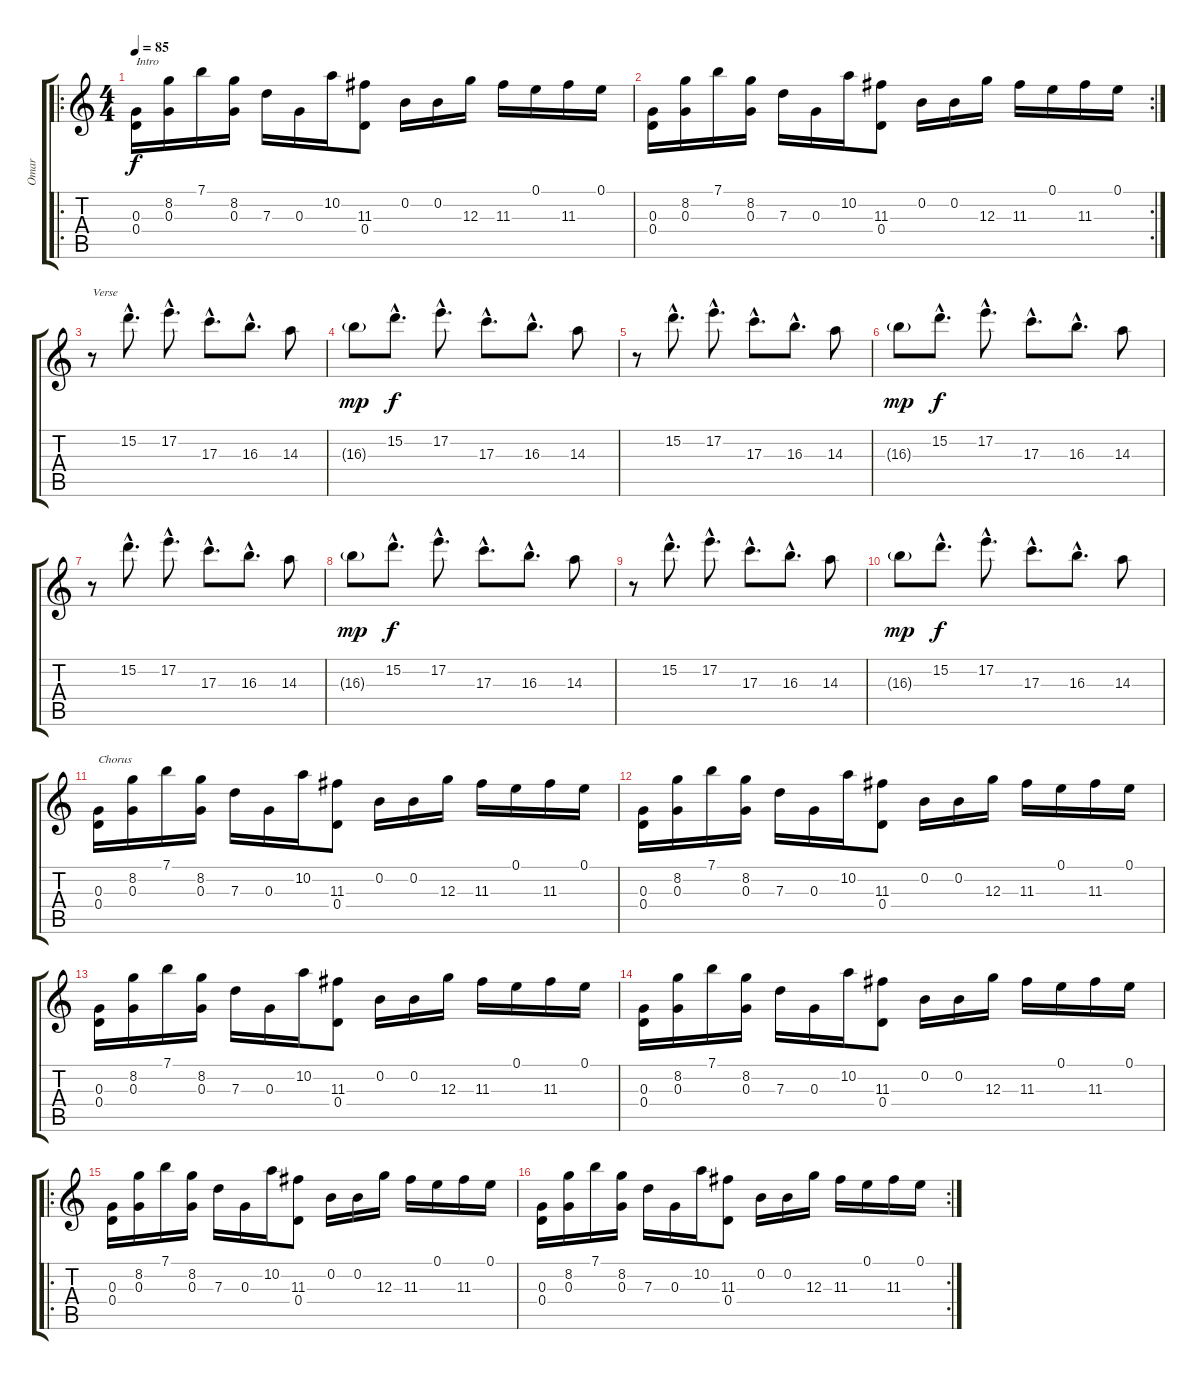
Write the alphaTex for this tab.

\track ("Omar" "Omar") {instrument overdrivenguitar}
\staff {score tabs}
\tuning (E4 B3 G3 D3 A2 E2) {hide}
\ro
\ts (4 4)
\tempo 85
\clef g2
\ks c
(0.3 0.4).16{txt "Intro" dy f instrument overdrivenguitar} (8.2 0.3).16 7.1.16 (8.2 0.3).16 7.3.16 0.3.16 10.2.16 (11.3 0.4).8 0.2.16 0.2.16 12.3.16 11.3.16 0.1.16 11.3.16 0.1.16 |
\rc 2
(0.3 0.4).16 (8.2 0.3).16 7.1.16 (8.2 0.3).16 7.3.16 0.3.16 10.2.16 (11.3 0.4).8 0.2.16 0.2.16 12.3.16 11.3.16 0.1.16 11.3.16 0.1.16 |
r.8{txt "Verse"} 15.2{hac}.8{d} 17.2{hac}.8{d} 17.3{hac}.8{d} 16.3{hac}.8{d} 14.3.8 |
16.3{g}.8{dy mp} 15.2{hac}.8{d dy f} 17.2{hac}.8{d} 17.3{hac}.8{d} 16.3{hac}.8{d} 14.3.8 |
r.8 15.2{hac}.8{d} 17.2{hac}.8{d} 17.3{hac}.8{d} 16.3{hac}.8{d} 14.3.8 |
16.3{g}.8{dy mp} 15.2{hac}.8{d dy f} 17.2{hac}.8{d} 17.3{hac}.8{d} 16.3{hac}.8{d} 14.3.8 |
r.8 15.2{hac}.8{d} 17.2{hac}.8{d} 17.3{hac}.8{d} 16.3{hac}.8{d} 14.3.8 |
16.3{g}.8{dy mp} 15.2{hac}.8{d dy f} 17.2{hac}.8{d} 17.3{hac}.8{d} 16.3{hac}.8{d} 14.3.8 |
r.8 15.2{hac}.8{d} 17.2{hac}.8{d} 17.3{hac}.8{d} 16.3{hac}.8{d} 14.3.8 |
16.3{g}.8{dy mp} 15.2{hac}.8{d dy f} 17.2{hac}.8{d} 17.3{hac}.8{d} 16.3{hac}.8{d} 14.3.8 |
(0.3 0.4).16{txt "Chorus"} (8.2 0.3).16 7.1.16 (8.2 0.3).16 7.3.16 0.3.16 10.2.16 (11.3 0.4).8 0.2.16 0.2.16 12.3.16 11.3.16 0.1.16 11.3.16 0.1.16 |
(0.3 0.4).16 (8.2 0.3).16 7.1.16 (8.2 0.3).16 7.3.16 0.3.16 10.2.16 (11.3 0.4).8 0.2.16 0.2.16 12.3.16 11.3.16 0.1.16 11.3.16 0.1.16 |
(0.3 0.4).16 (8.2 0.3).16 7.1.16 (8.2 0.3).16 7.3.16 0.3.16 10.2.16 (11.3 0.4).8 0.2.16 0.2.16 12.3.16 11.3.16 0.1.16 11.3.16 0.1.16 |
(0.3 0.4).16 (8.2 0.3).16 7.1.16 (8.2 0.3).16 7.3.16 0.3.16 10.2.16 (11.3 0.4).8 0.2.16 0.2.16 12.3.16 11.3.16 0.1.16 11.3.16 0.1.16 |
\ro
(0.3 0.4).16 (8.2 0.3).16 7.1.16 (8.2 0.3).16 7.3.16 0.3.16 10.2.16 (11.3 0.4).8 0.2.16 0.2.16 12.3.16 11.3.16 0.1.16 11.3.16 0.1.16 |
\rc 2
(0.3 0.4).16 (8.2 0.3).16 7.1.16 (8.2 0.3).16 7.3.16 0.3.16 10.2.16 (11.3 0.4).8 0.2.16 0.2.16 12.3.16 11.3.16 0.1.16 11.3.16 0.1.16
